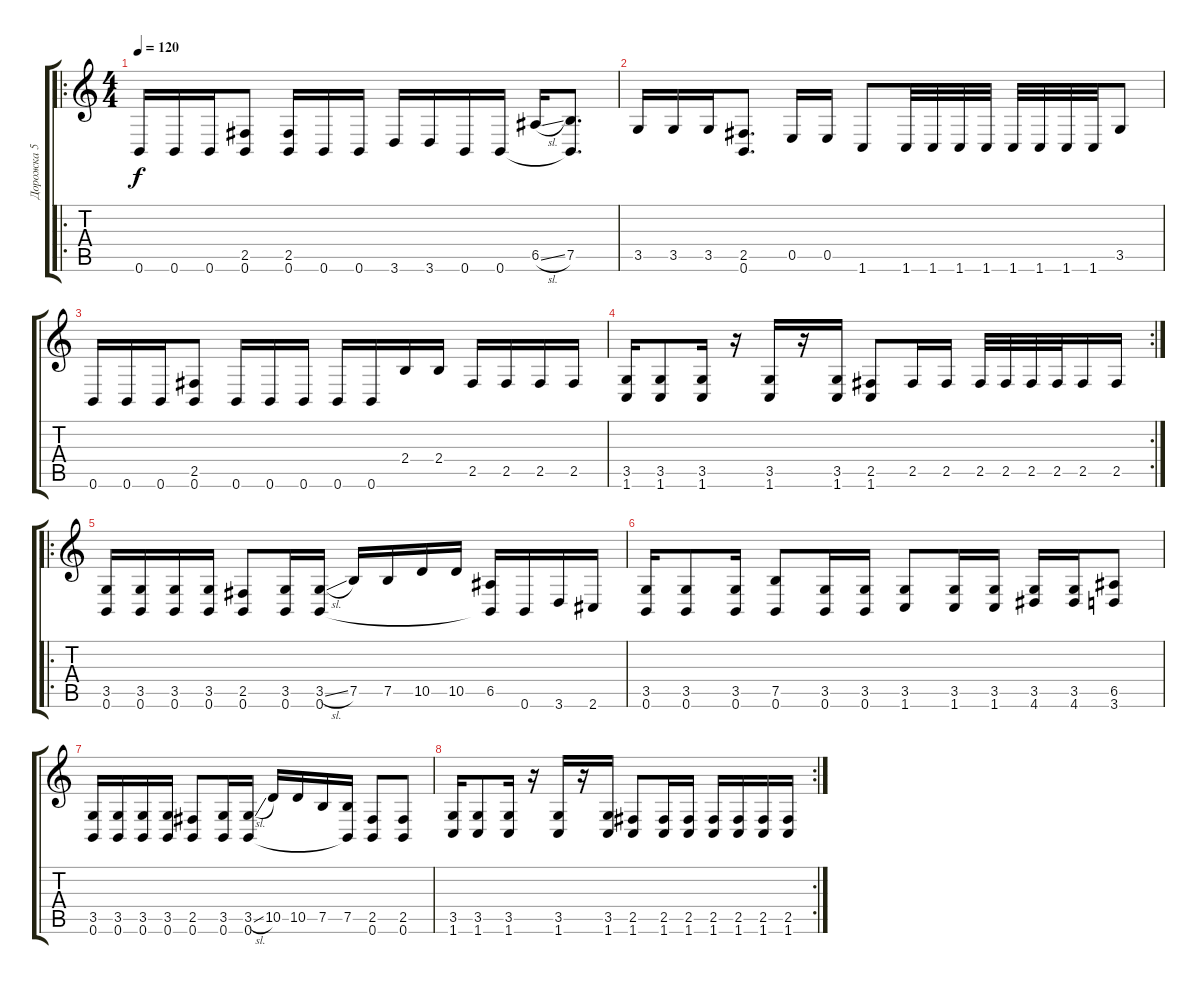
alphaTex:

\track ("Дорожка 5" "Дорожка 5") {instrument distortionguitar}
\staff {score tabs}
\tuning (B3 Gb3 D3 A2 E2 B1) {hide}
\ro
\ts (4 4)
\tempo 120
\clef g2
\ks c
0.6.16{dy f} 0.6.16 0.6.16 (2.5 0.6).8 (2.5 0.6).16 0.6.16 0.6.16 3.6.16 3.6.16 0.6.16 0.6.16 6.5{sl}.16 (7.5 0.6{t}).8{d} |
3.5.16 3.5.16 3.5.16 (2.5 0.6).8{d} 0.5.16 0.5.16 1.6.8 1.6.32 1.6.32 1.6.32 1.6.32 1.6.32 1.6.32 1.6.32 1.6.32 3.5.8 |
0.6.16 0.6.16 0.6.16 (2.5 0.6).8 0.6.16 0.6.16 0.6.16 0.6.16 0.6.16 2.4.16 2.4.16 2.5.16 2.5.16 2.5.16 2.5.16 |
\rc 2
(3.5 1.6).16 (3.5 1.6).8 (3.5 1.6).16 r.16 (3.5 1.6).16 r.16 (3.5 1.6).16 (2.5 1.6).8 2.5.16 2.5.16 2.5.32 2.5.32 2.5.32 2.5.32 2.5.16 2.5.16 |
\ro
(3.5 0.6).16 (3.5 0.6).16 (3.5 0.6).16 (3.5 0.6).16 (2.5 0.6).8 (3.5 0.6).16 (3.5{sl} 0.6).16 7.5.16 7.5.16 10.5.16 10.5.16 (6.5 0.6{t}).16 0.6.16 3.6.16 2.6.16 |
(3.5 0.6).16 (3.5 0.6).8 (3.5 0.6).16 (7.5 0.6).8 (3.5 0.6).16 (3.5 0.6).16 (3.5 1.6).8 (3.5 1.6).16 (3.5 1.6).16 (3.5 4.6).16 (3.5 4.6).16 (6.5 3.6).8 |
(3.5 0.6).16 (3.5 0.6).16 (3.5 0.6).16 (3.5 0.6).16 (2.5 0.6).8 (3.5 0.6).16 (3.5{sl} 0.6).16 10.5.16 10.5.16 7.5.16 (7.5 0.6{t}).16 (2.5 0.6).8 (2.5 0.6).8 |
\rc 2
(3.5 1.6).16 (3.5 1.6).8 (3.5 1.6).16 r.16 (3.5 1.6).16 r.16 (3.5 1.6).16 (2.5 1.6).8 (2.5 1.6).16 (2.5 1.6).16 (2.5 1.6).16 (2.5 1.6).16 (2.5 1.6).16 (2.5 1.6).16
